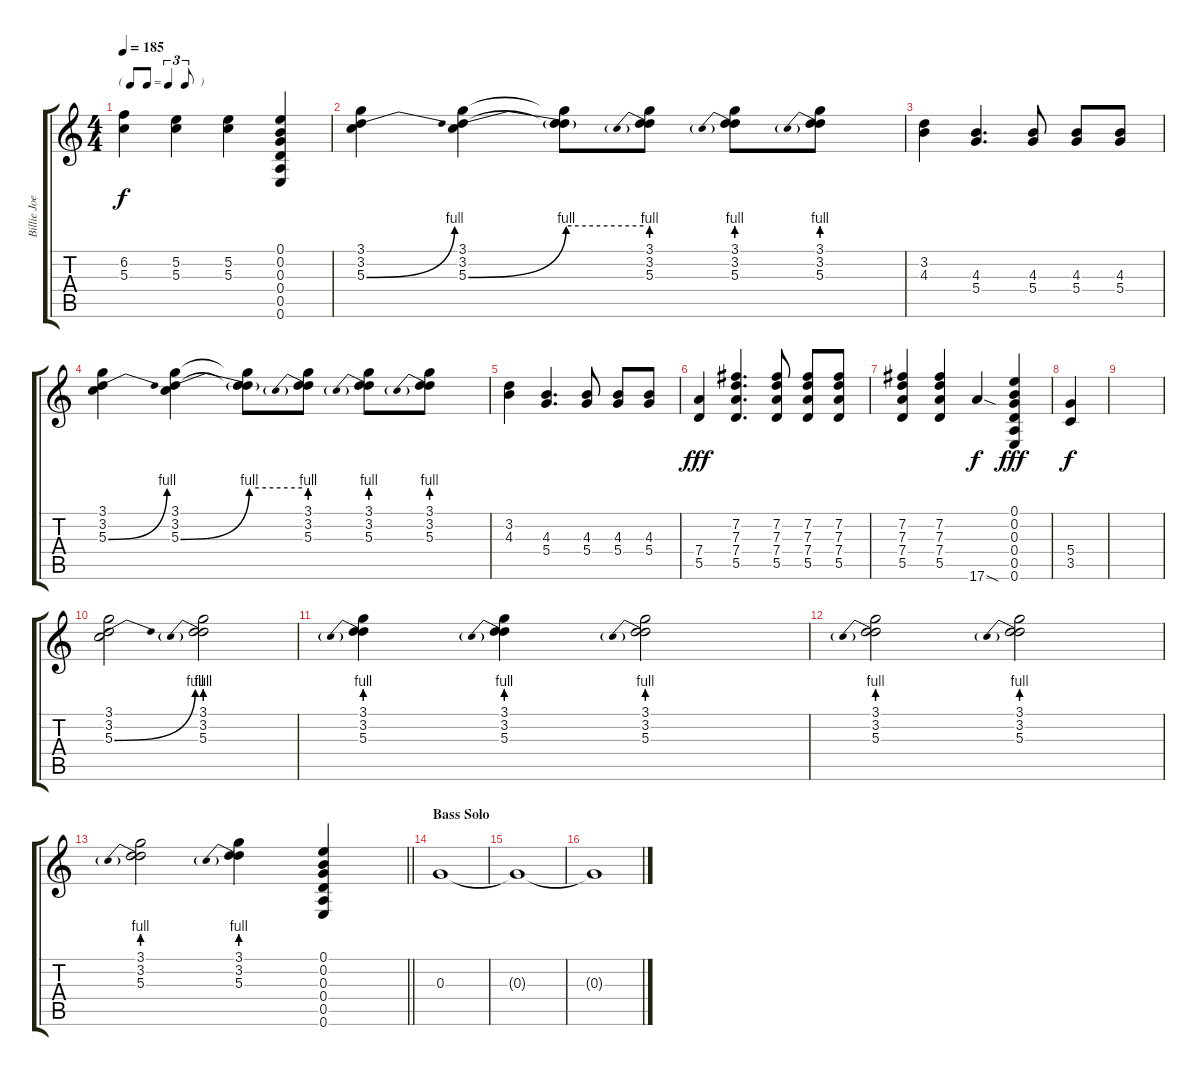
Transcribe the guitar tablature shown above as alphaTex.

\track ("Billie Joe" "Billie Joe") {instrument distortionguitar}
\staff {score tabs}
\tuning (E4 B3 G3 D3 A2 E2) {hide}
\ts (4 4)
\tf triplet8th
\tempo 185
\clef g2
\ks c
(6.2 5.3).4{dy f} (5.2 5.3).4 (5.2 5.3).4 (0.1 0.2 0.3 0.4 0.5 0.6).4 |
(3.1 3.2 5.3{be (bend 0 0 60 4)}).4 (3.1 3.2 5.3{be (bend 0 0 60 4)}).4 (3.1{t} 3.2{t} 5.3{be (hold 0 4 60 4) t}).8 (3.1 3.2 5.3{be (prebend 0 4 60 4)}).8 (3.1 3.2 5.3{be (prebend 0 4 60 4)}).8 (3.1 3.2 5.3{be (prebend 0 4 60 4)}).8 |
(3.2 4.3).4 (4.3 5.4).4{d} (4.3 5.4).8 (4.3 5.4).8 (4.3 5.4).8 |
(3.1 3.2 5.3{be (bend 0 0 60 4)}).4 (3.1 3.2 5.3{be (bend 0 0 60 4)}).4 (3.1{t} 3.2{t} 5.3{be (hold 0 4 60 4) t}).8 (3.1 3.2 5.3{be (prebend 0 4 60 4)}).8 (3.1 3.2 5.3{be (prebend 0 4 60 4)}).8 (3.1 3.2 5.3{be (prebend 0 4 60 4)}).8 |
(3.2 4.3).4 (4.3 5.4).4{d} (4.3 5.4).8 (4.3 5.4).8 (4.3 5.4).8 |
(7.4 5.5).4{dy fff} (7.2 7.3 7.4 5.5).4{d} (7.2 7.3 7.4 5.5).8 (7.2 7.3 7.4 5.5).8 (7.2 7.3 7.4 5.5).8 |
(7.2 7.3 7.4 5.5).4 (7.2 7.3 7.4 5.5).4 17.6{sod}.4{dy f} (0.1 0.2 0.3 0.4 0.5 0.6).4{dy fff} |
(5.4 3.5).4{dy f} |
|
(3.1 3.2 5.3{be (bend 0 0 60 4)}).2 (3.1 3.2 5.3{be (prebend 0 4 60 4)}).2 |
(3.1 3.2 5.3{be (prebend 0 4 60 4)}).4 (3.1 3.2 5.3{be (prebend 0 4 60 4)}).4 (3.1 3.2 5.3{be (prebend 0 4 60 4)}).2 |
(3.1 3.2 5.3{be (prebend 0 4 60 4)}).2 (3.1 3.2 5.3{be (prebend 0 4 60 4)}).2 |
\barLineRight lightlight
(3.1 3.2 5.3{be (prebend 0 4 60 4)}).2 (3.1 3.2 5.3{be (prebend 0 4 60 4)}).4 (0.1 0.2 0.3 0.4 0.5 0.6).4 |
\section ("" "Bass Solo")
0.3.1 |
0.3{t}.1 |
0.3{t}.1
